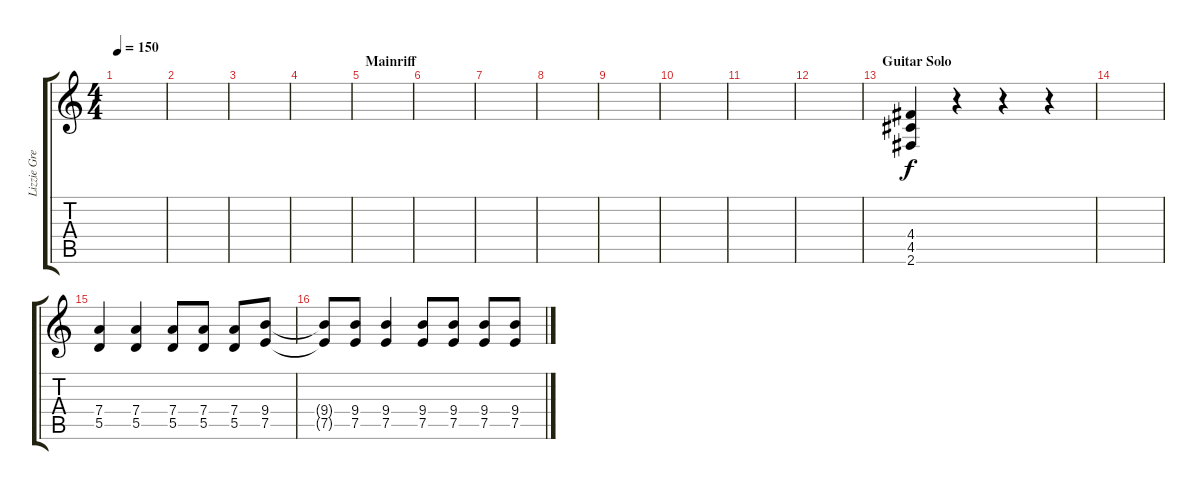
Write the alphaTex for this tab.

\track ("Lizzie Grey - Guitar Fills" "Lizzie Gre") {instrument distortionguitar}
\staff {score tabs}
\tuning (E4 B3 G3 D3 A2 E2) {hide}
\ts (4 4)
\tempo 150
\clef g2
\ks c
|
|
|
|
\section ("" "Mainriff")
|
|
|
|
|
|
|
|
\section ("" "Guitar Solo")
(4.4 4.5 2.6).4 r.4 r.4 r.4 |
|
(7.4 5.5).4 (7.4 5.5).4 (7.4 5.5).8 (7.4 5.5).8 (7.4 5.5).8 (9.4 7.5).8 |
(9.4{t} 7.5{t}).8 (9.4 7.5).8 (9.4 7.5).4 (9.4 7.5).8 (9.4 7.5).8 (9.4 7.5).8 (9.4 7.5).8
